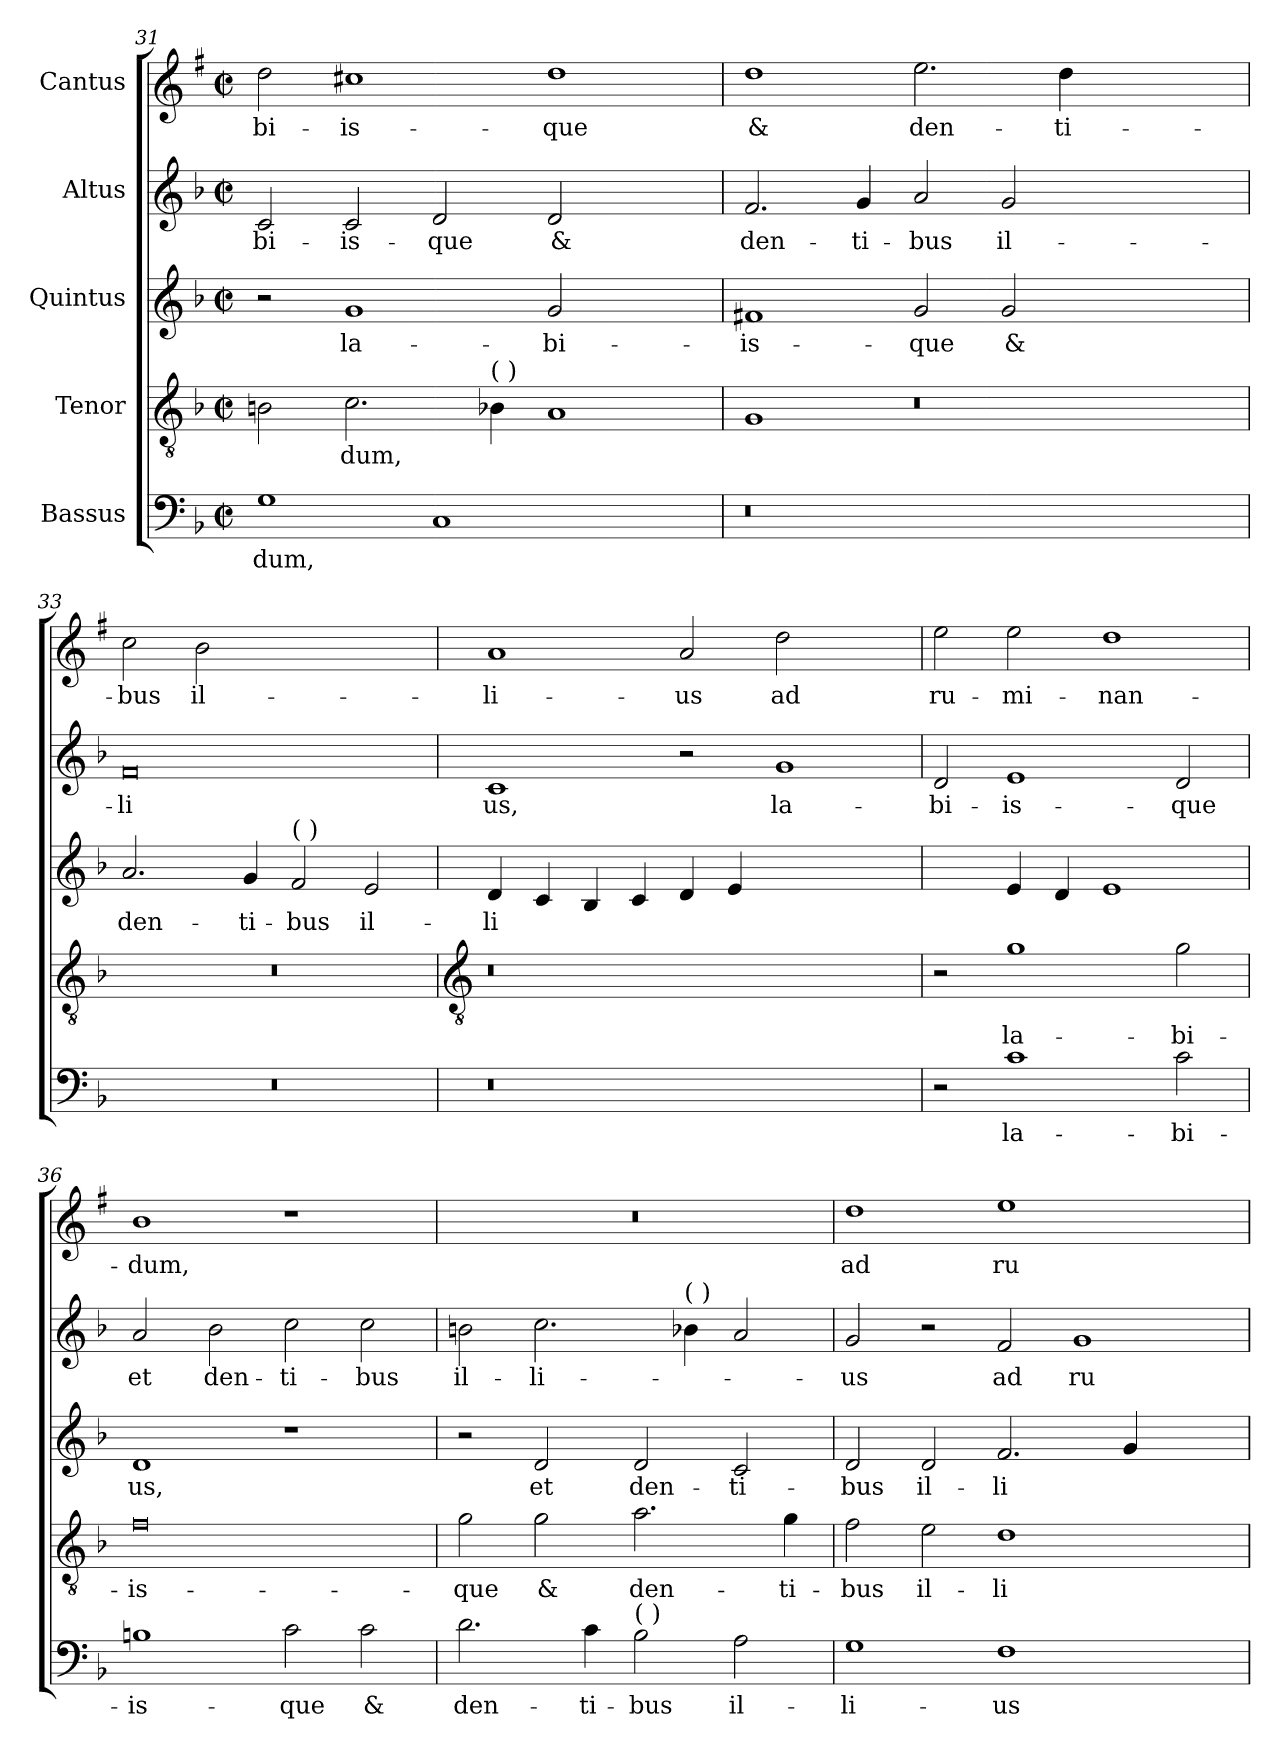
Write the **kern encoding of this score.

**kern	**text	**kern	**text	**kern	**text	**kern	**text	**kern	**text
*part5	*part5	*part4	*part4	*part3	*part3	*part2	*part2	*part1	*part1
*staff5	*staff5	*staff4	*staff4	*staff3	*staff3	*staff2	*staff2	*staff1	*staff1
*I"Bassus	*	*I"Tenor	*	*I"Quintus	*	*I"Altus	*	*I"Cantus	*
*clefF4	*	*clefGv2	*	*clefG2	*	*clefG2	*	*clefG2	*
*	*	*	*	*	*	*	*	*ITrd1c2	*
*k[b-]	*	*k[b-]	*	*k[b-]	*	*k[b-]	*	*k[b-]	*
*F:	*	*F:	*	*F:	*	*F:	*	*F:	*
*M4/2	*	*M4/2	*	*M4/2	*	*M4/2	*	*M4/2	*
*met(c|)	*	*met(c|)	*	*met(c|)	*	*met(c|)	*	*met(c|)	*
=31A	=31A	=31A	=31A	=31A	=31A	=31A	=31A	=31A	=31A
!	!LO:LY:b	!	!	!	!	!	!LO:LY:b	!	!LO:LY:b
1G	dum,	2Bn	.	2r	.	2c	-bi-	2cc	-bi-
!	!	!	!LO:LY:b	!	!LO:LY:b	!	!LO:LY:b	!	!LO:LY:b
.	.	2.c	dum,	1g	la-	2c	-is-	1bn	-is-
!	!	!	!	!	!	!	!LO:LY:b	!	!
1C	.	.	.	.	.	2d	-que	.	.
!	!	!LO:TX:a:t=(  )	!	!	!	!	!	!	!
.	.	4B-	.	.	.	.	.	.	.
!	!	!	!	!	!LO:LY:b	!	!LO:LY:b	!	!LO:LY:b
.	.	1A	.	2g	-bi-	2d	&	1cc	-que
2ryy	.	.	.	2ryy	.	2ryy	.	.	.
=32A	=32A	=32A	=32A	=32A	=32A	=32A	=32A	=32A	=32A
!	!	!	!	!	!LO:LY:b	!	!LO:LY:b	!	!LO:LY:b
0r	.	1G	.	1f#X	-is-	2.f	den-	1cc	&
!	!	!	!	!	!	!	!LO:LY:b	!	!
.	.	.	.	.	.	4g	-ti-	.	.
!	!	!	!	!	!LO:LY:b	!	!LO:LY:b	!	!LO:LY:b
.	.	0r	.	2g	-que	2a	-bus	2.dd	den-
!	!	!	!	!	!LO:LY:b	!	!LO:LY:b	!	!
.	.	.	.	2g	&	2g	il-	.	.
!	!	!	!	!	!	!	!	!	!LO:LY:b
.	.	.	.	.	.	.	.	4cc	-ti-
1ryy	.	.	.	1ryy	.	1ryy	.	1ryy	.
=33A	=33A	=33A	=33A	=33A	=33A	=33A	=33A	=33A	=33A
!	!	!	!	!	!LO:LY:b	!	!LO:LY:b	!	!LO:LY:b
0r	.	0r	.	2.a	den-	0f	-li	2b-	-bus
!	!	!	!	!	!	!	!	!	!LO:LY:b
.	.	.	.	.	.	.	.	2a	il-
!	!	!	!	!	!LO:LY:b	!	!	!	!
.	.	.	.	4g	-ti-	.	.	.	.
!	!	!	!	!LO:TX:a:t=(  )	!	!	!	!	!
!	!	!	!	!	!LO:LY:b	!	!	!	!
.	.	.	.	2f	-bus	.	.	1ryy	.
!	!	!	!	!	!LO:LY:b	!	!	!	!
.	.	.	.	2e	il-	.	.	.	.
!!LO:LB:g=z
=34	=34	=34	=34	=34	=34	=34	=34	=34	=34
*	*	*clefGv2	*	*	*	*	*	*	*
!	!	!	!	!	!LO:LY:b	!	!LO:LY:b	!	!LO:LY:b
0r	.	0r	.	4d	-li	1c	us,	1g	-li-
.	.	.	.	4c	.	.	.	.	.
.	.	.	.	4B-	.	.	.	.	.
.	.	.	.	4c	.	.	.	.	.
!	!	!	!	!	!	!	!	!	!LO:LY:b
.	.	.	.	4d	.	2r	.	2g	-us
.	.	.	.	4e	.	.	.	.	.
!	!	!	!	!	!	!	!LO:LY:b	!	!LO:LY:b
.	.	.	.	[2fyy	.	1g	la-	2cc	ad
2ryy	.	2ryy	.	2ryy	.	.	.	2ryy	.
!!LO:LB:g=z
=35	=35	=35	=35	=35	=35	=35	=35	=35	=35
!	!	!	!	!	!	!	!LO:LY:b	!	!LO:LY:b
2r	.	2r	.	2fyy]	.	2d	-bi-	2dd	ru-
!	!LO:LY:b	!	!LO:LY:b	!	!	!	!LO:LY:b	!	!LO:LY:b
1c	la-	1g	la-	4e	.	1e	-is-	2dd	-mi-
.	.	.	.	4d	.	.	.	.	.
!	!	!	!	!	!	!	!	!	!LO:LY:b
.	.	.	.	1e	.	.	.	1cc	-nan-
!	!LO:LY:b	!	!LO:LY:b	!	!	!	!LO:LY:b	!	!
2c	-bi-	2g	-bi-	.	.	2d	-que	.	.
=36	=36	=36	=36	=36	=36	=36	=36	=36	=36
!	!LO:LY:b	!	!LO:LY:b	!	!LO:LY:b	!	!LO:LY:b	!	!LO:LY:b
1Bn	-is-	0f	-is-	1d	us,	2a	et	1a	-dum,
!	!	!	!	!	!	!	!LO:LY:b	!	!
.	.	.	.	.	.	2b-	den-	.	.
!	!LO:LY:b	!	!	!	!	!	!LO:LY:b	!	!
2c	-que	.	.	1r	.	2cc	-ti-	1r	.
!	!LO:LY:b	!	!	!	!	!	!LO:LY:b	!	!
2c	&	.	.	.	.	2cc	-bus	.	.
=37	=37	=37	=37	=37	=37	=37	=37	=37	=37
!	!LO:LY:b	!	!LO:LY:b	!	!	!	!LO:LY:b	!	!
2.d	den-	2g	-que	2r	.	2bn	il-	0r	.
!	!	!	!LO:LY:b	!	!LO:LY:b	!	!LO:LY:b	!	!
.	.	2g	&	2d	et	2.cc	-li-	.	.
!	!LO:LY:b	!	!	!	!	!	!	!	!
4c	-ti-	.	.	.	.	.	.	.	.
!LO:TX:a:t=(  )	!	!	!	!	!	!	!	!	!
!	!LO:LY:b	!	!LO:LY:b	!	!LO:LY:b	!	!	!	!
2B-	-bus	2.a	den-	2d	den-	.	.	.	.
!	!	!	!	!	!	!LO:TX:a:t=(  )	!	!	!
.	.	.	.	.	.	4b-	.	.	.
!	!LO:LY:b	!	!	!	!LO:LY:b	!	!	!	!
2A	il-	.	.	2c	-ti-	2a	.	.	.
!	!	!	!LO:LY:b	!	!	!	!	!	!
.	.	4g	-ti-	.	.	.	.	.	.
=38	=38	=38	=38	=38	=38	=38	=38	=38	=38
!	!LO:LY:b	!	!LO:LY:b	!	!LO:LY:b	!	!LO:LY:b	!	!LO:LY:b
1G	-li-	2f	-bus	2d	-bus	2g	-us	1cc	ad
!	!	!	!LO:LY:b	!	!LO:LY:b	!	!	!	!
.	.	2e	il-	2d	il-	2r	.	.	.
!	!LO:LY:b	!	!LO:LY:b	!	!LO:LY:b	!	!LO:LY:b	!	!LO:LY:b
1F	-us	1d	-li-	2.f	-li	2f	ad	1dd	ru-
!	!	!	!	!	!	!	!LO:LY:b	!	!
.	.	.	.	.	.	1g	ru-	.	.
.	.	.	.	4g	.	.	.	.	.
2ryy	.	2ryy	.	2ryy	.	.	.	2ryy	.
=	=	=	=	=	=	=	=	=	=
*-	*-	*-	*-	*-	*-	*-	*-	*-	*-
